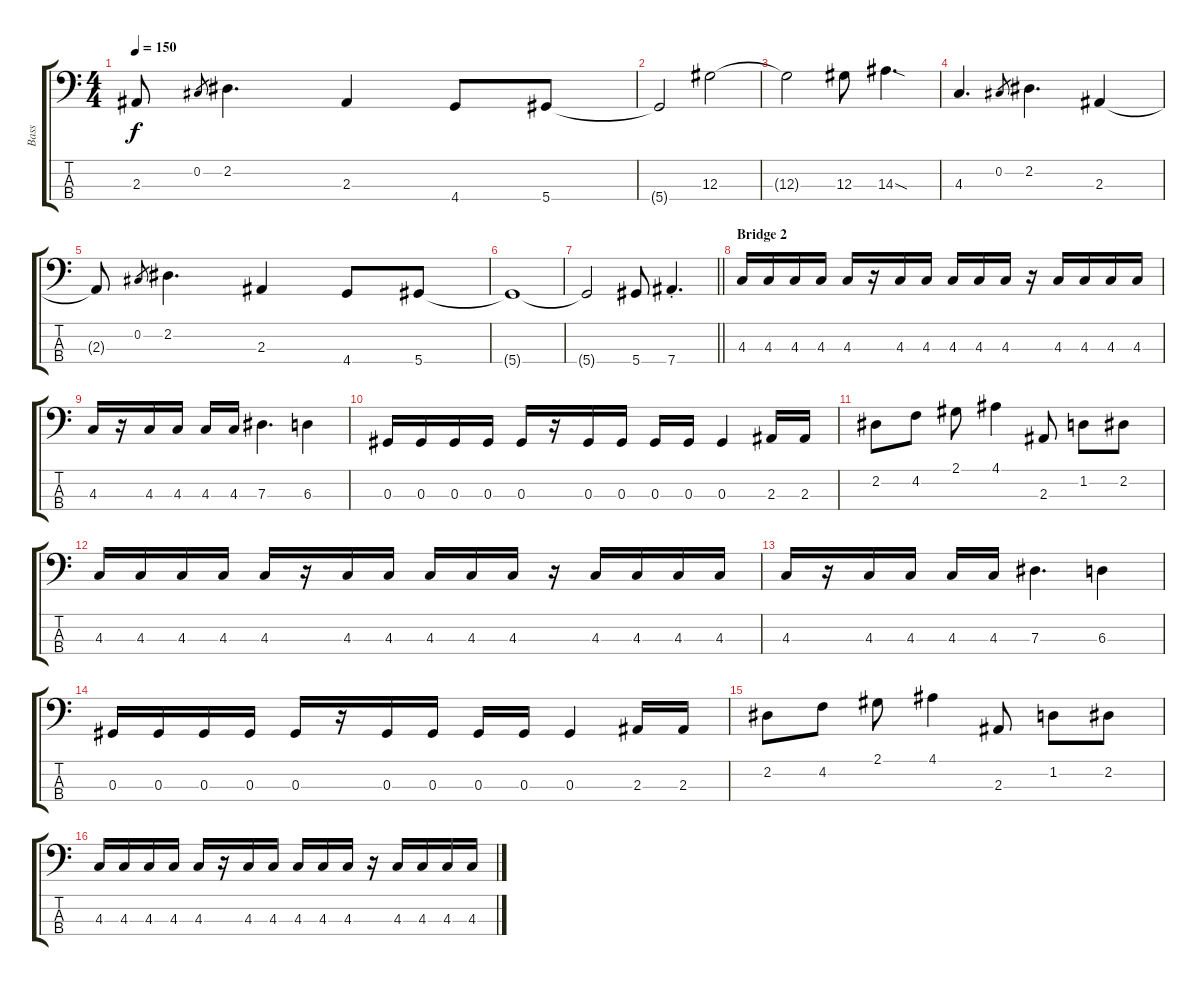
\track ("Bass" "Bass") {instrument electricbassfinger}
\staff {score tabs}
\tuning (Gb2 Db2 Ab1 Eb1) {hide}
\ts (4 4)
\tempo 150
\clef f4
\ks c
2.3{t}.8{dy f} 0.2.8{gr} 2.2.4{d} 2.3.4 4.4.8 5.4.8 |
5.4{t}.2 12.3.2 |
12.3{t}.2 12.3.8 14.3{sod}.4{d} |
4.3.4{d} 0.2.8{gr} 2.2.4{d} 2.3.4 |
2.3{t}.8 0.2.8{gr} 2.2.4{d} 2.3.4 4.4.8 5.4.8 |
5.4{t}.1 |
\barLineRight lightlight
5.4{t}.2 5.4.8 7.4{st}.4{d} |
\section ("" "Bridge 2")
4.3.16 4.3.16 4.3.16 4.3.16 4.3.16 r.16 4.3.16 4.3.16 4.3.16 4.3.16 4.3.16 r.16 4.3.16 4.3.16 4.3.16 4.3.16 |
4.3.16 r.16 4.3.16 4.3.16 4.3.16 4.3.16 7.3.4{d} 6.3.4 |
0.3.16 0.3.16 0.3.16 0.3.16 0.3.16 r.16 0.3.16 0.3.16 0.3.16 0.3.16 0.3.4 2.3.16 2.3.16 |
2.2.8 4.2.8 2.1.8 4.1.4 2.3.8 1.2.8 2.2.8 |
4.3.16 4.3.16 4.3.16 4.3.16 4.3.16 r.16 4.3.16 4.3.16 4.3.16 4.3.16 4.3.16 r.16 4.3.16 4.3.16 4.3.16 4.3.16 |
4.3.16 r.16 4.3.16 4.3.16 4.3.16 4.3.16 7.3.4{d} 6.3.4 |
0.3.16 0.3.16 0.3.16 0.3.16 0.3.16 r.16 0.3.16 0.3.16 0.3.16 0.3.16 0.3.4 2.3.16 2.3.16 |
2.2.8 4.2.8 2.1.8 4.1.4 2.3.8 1.2.8 2.2.8 |
4.3.16 4.3.16 4.3.16 4.3.16 4.3.16 r.16 4.3.16 4.3.16 4.3.16 4.3.16 4.3.16 r.16 4.3.16 4.3.16 4.3.16 4.3.16
